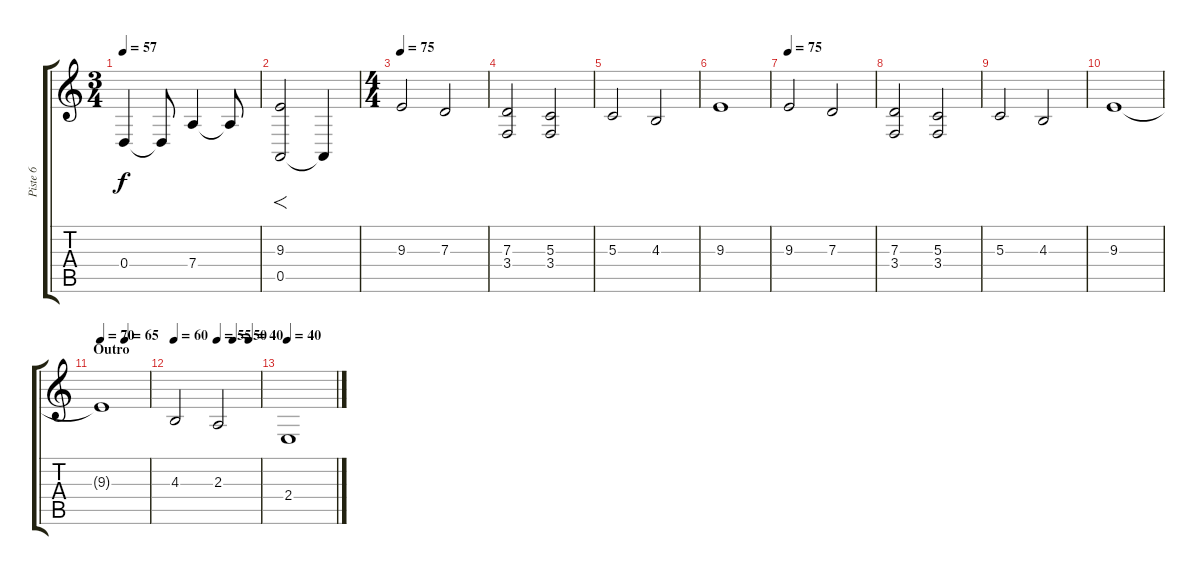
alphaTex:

\track ("Piste 6" "Piste 6") {instrument synthstrings1}
\staff {score tabs}
\tuning (E4 B3 G3 D3 A2 E2) {hide}
\ts (3 4)
\tempo 57
\clef g2
\ks c
0.4.4{dy f} 0.4{t}.8 7.4.4 7.4{t}.8 |
(9.3 0.5).2{f} 0.5{t}.4 |
\ts (4 4)
\tempo 75
9.3.2{volume 13} 7.3.2 |
(7.3 3.4).2 (5.3 3.4).2 |
5.3.2 4.3.2 |
9.3.1 |
\tempo 75
9.3.2{volume 13} 7.3.2 |
(7.3 3.4).2 (5.3 3.4).2 |
5.3.2 4.3.2 |
9.3.1 |
\section ("" "Outro")
\tempo 70
\tempo (65 0.5)
9.3{t}.1 |
\tempo 60
\tempo (55 0.5)
\tempo (50 0.6875)
\tempo (40 0.875)
4.3.2 2.3.2 |
\tempo 40
2.4.1
